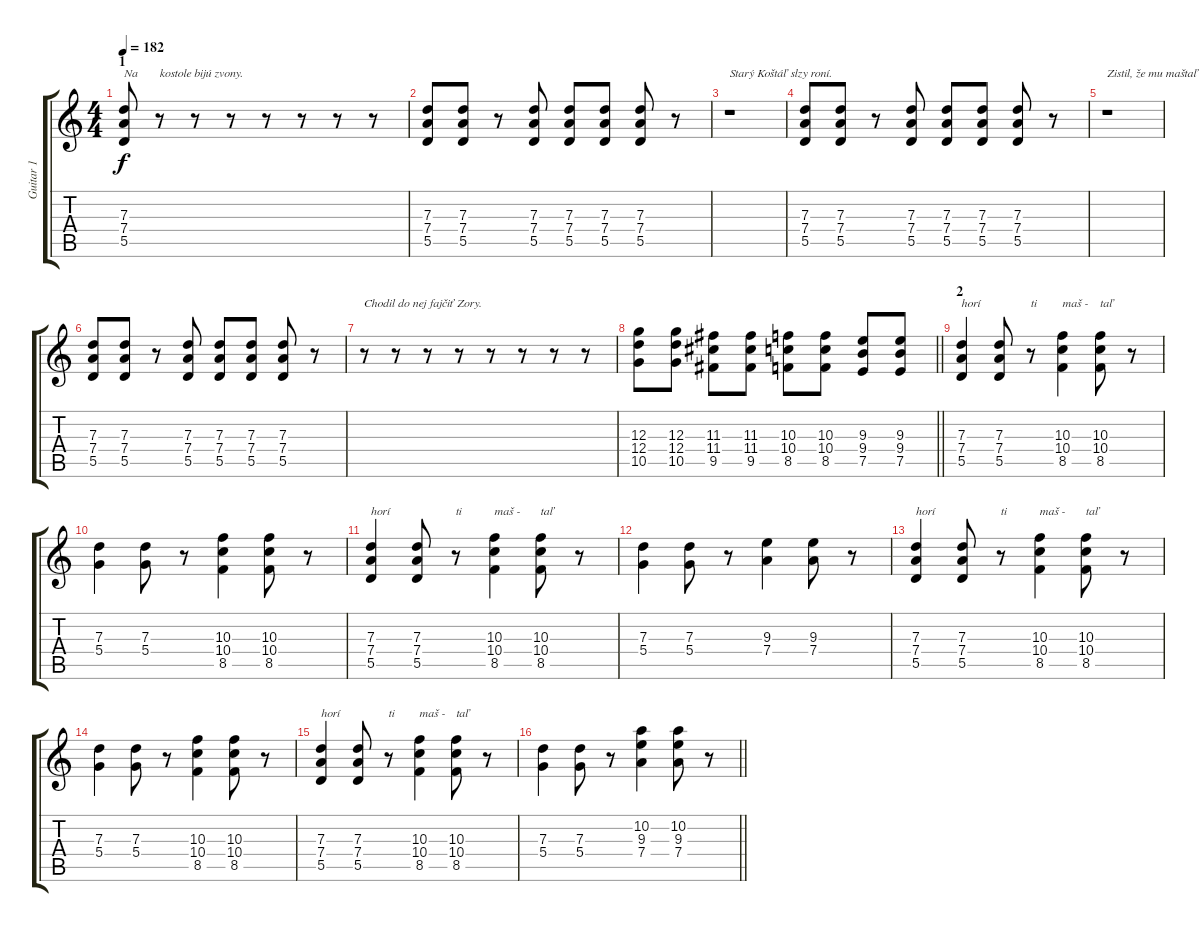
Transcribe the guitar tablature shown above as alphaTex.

\track ("Guitar 1" "Guitar 1") {instrument distortionguitar}
\staff {score tabs}
\tuning (E4 B3 G3 D3 A2 E2) {hide}
\ts (4 4)
\section ("" "1")
\tempo 182
\clef g2
\ks c
(7.3 7.4 5.5).8{txt "Na" dy f} r.8{txt "kostole bijú zvony."} r.8 r.8 r.8 r.8 r.8 r.8 |
(7.3 7.4 5.5).8 (7.3 7.4 5.5).8 r.8 (7.3 7.4 5.5).8 (7.3 7.4 5.5).8 (7.3 7.4 5.5).8 (7.3 7.4 5.5).8 r.8 |
r.1{txt "Starý Koštáľ slzy roní."} |
(7.3 7.4 5.5).8 (7.3 7.4 5.5).8 r.8 (7.3 7.4 5.5).8 (7.3 7.4 5.5).8 (7.3 7.4 5.5).8 (7.3 7.4 5.5).8 r.8 |
r.1{txt "Zistil, že mu maštaľ horí."} |
(7.3 7.4 5.5).8 (7.3 7.4 5.5).8 r.8 (7.3 7.4 5.5).8 (7.3 7.4 5.5).8 (7.3 7.4 5.5).8 (7.3 7.4 5.5).8 r.8 |
r.8{txt "Chodil do nej fajčiť Zory."} r.8 r.8 r.8 r.8 r.8 r.8 r.8 |
\barLineRight lightlight
(12.3 12.4 10.5).8 (12.3 12.4 10.5).8 (11.3 11.4 9.5).8 (11.3 11.4 9.5).8 (10.3 10.4 8.5).8 (10.3 10.4 8.5).8 (9.3 9.4 7.5).8 (9.3 9.4 7.5).8 |
\section ("" "2")
(7.3 7.4 5.5).4{txt "horí"} (7.3 7.4 5.5).8 r.8{txt "ti"} (10.3 10.4 8.5).4{txt "maš -"} (10.3 10.4 8.5).8{txt "taľ"} r.8 |
(7.3 5.4).4 (7.3 5.4).8 r.8 (10.3 10.4 8.5).4 (10.3 10.4 8.5).8 r.8 |
(7.3 7.4 5.5).4{txt "horí"} (7.3 7.4 5.5).8 r.8{txt "ti"} (10.3 10.4 8.5).4{txt "maš -"} (10.3 10.4 8.5).8{txt "taľ"} r.8 |
(7.3 5.4).4 (7.3 5.4).8 r.8 (9.3 7.4).4 (9.3 7.4).8 r.8 |
(7.3 7.4 5.5).4{txt "horí"} (7.3 7.4 5.5).8 r.8{txt "ti"} (10.3 10.4 8.5).4{txt "maš -"} (10.3 10.4 8.5).8{txt "taľ"} r.8 |
(7.3 5.4).4 (7.3 5.4).8 r.8 (10.3 10.4 8.5).4 (10.3 10.4 8.5).8 r.8 |
(7.3 7.4 5.5).4{txt "horí"} (7.3 7.4 5.5).8 r.8{txt "ti"} (10.3 10.4 8.5).4{txt "maš -"} (10.3 10.4 8.5).8{txt "taľ"} r.8 |
\barLineRight lightlight
(7.3 5.4).4 (7.3 5.4).8 r.8 (10.2 9.3 7.4).4 (10.2 9.3 7.4).8 r.8
